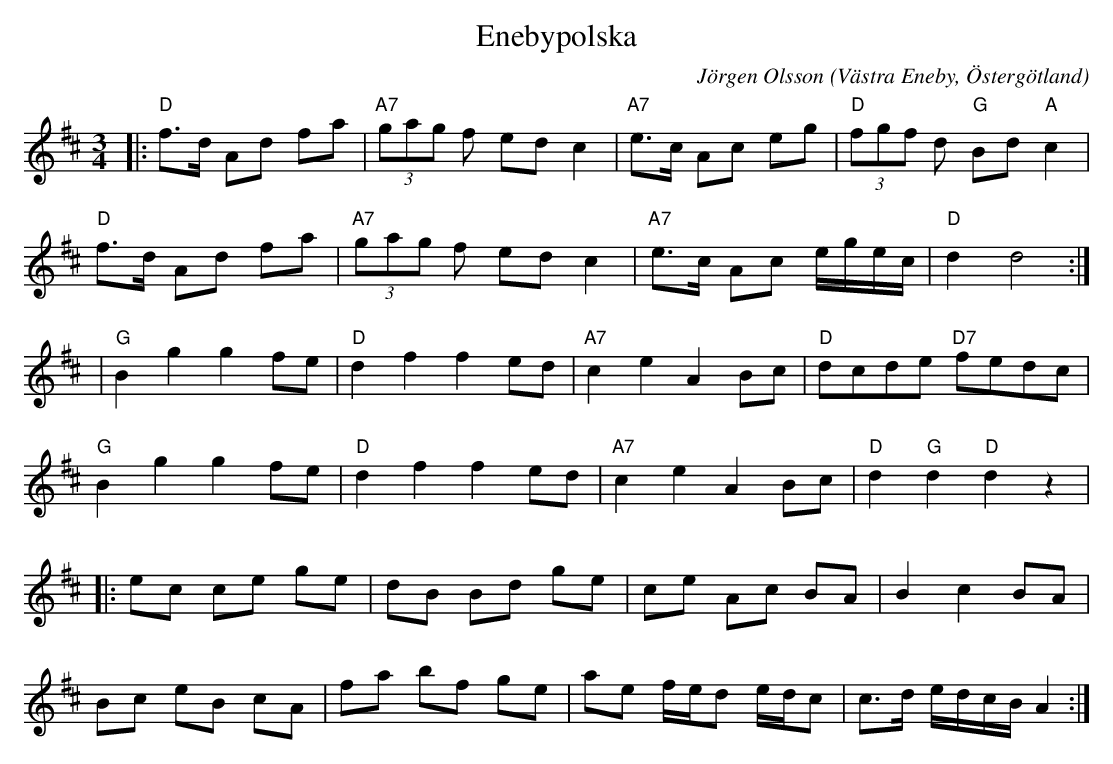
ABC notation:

X:1
T:Enebypolska
C:Jörgen Olsson
O:Västra Eneby, Östergötland
M:3/4
L:1/8
K:D
|: "D"f>d Ad fa | "A7"(3gag f ed c2 | "A7"e>c Ac eg | "D"(3fgf d "G"Bd "A"c2 |
   "D"f>d Ad fa | "A7"(3gag f ed c2 | "A7"e>c Ac e/g/e/c/ | "D"d2 d4:|
| "G"B2g2g2fe | "D"d2f2f2ed | "A7"c2e2A2Bc | "D"dcde "D7"fedc |
   "G"B2g2g2fe | "D"d2f2f2ed | "A7"c2e2A2Bc | "D"d2"G"d2"D"d2z2|
|:ec ce ge | dB Bd ge | ce Ac BA | B2 c2 BA |
Bc eB cA | fa bf ge | ae f/e/d e/d/c | c>d e/d/c/B/ A2 :|
